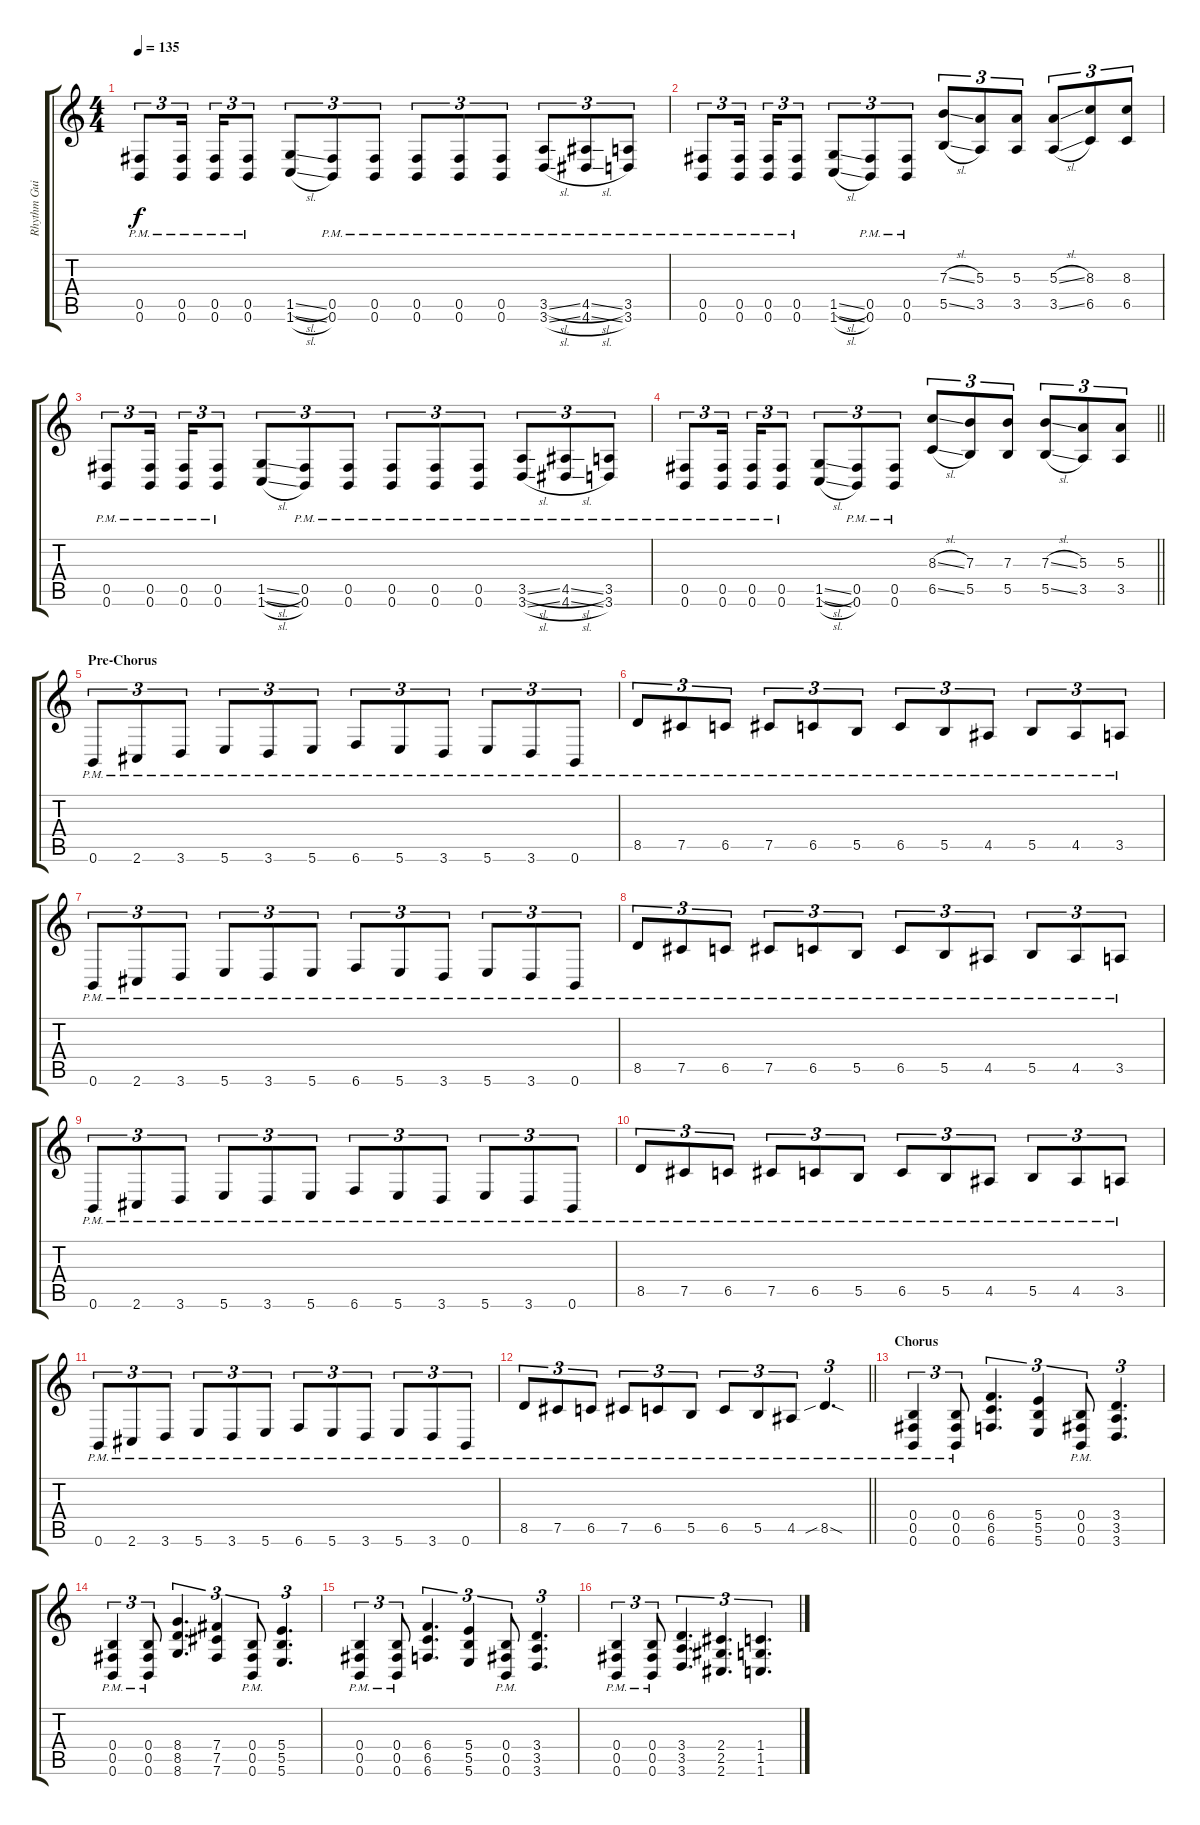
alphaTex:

\track ("Rhythm Guitar 2" "Rhythm Gui") {instrument distortionguitar}
\staff {score tabs}
\tuning (Db4 Ab3 E3 B2 Gb2 B1) {hide}
\ts (4 4)
\tempo 135
\clef g2
\ks c
(0.5{pm} 0.6{pm}).8{tu (3 2) dy f} (0.5{pm} 0.6{pm}).16{tu (3 2) beam splitsecondary} (0.5{pm} 0.6{pm}).16{tu (3 2)} (0.5{pm} 0.6{pm}).8{tu (3 2)} (1.5{sl} 1.6{sl}).8{tu (3 2)} (0.5{pm} 0.6{pm}).8{tu (3 2)} (0.5{pm} 0.6{pm}).8{tu (3 2)} (0.5{pm} 0.6{pm}).8{tu (3 2)} (0.5{pm} 0.6{pm}).8{tu (3 2)} (0.5{pm} 0.6{pm}).8{tu (3 2)} (3.5{sl pm} 3.6{sl pm}).8{tu (3 2)} (4.5{sl pm} 4.6{sl pm}).8{tu (3 2)} (3.5{pm} 3.6{pm}).8{tu (3 2)} |
(0.5{pm} 0.6{pm}).8{tu (3 2)} (0.5{pm} 0.6{pm}).16{tu (3 2) beam splitsecondary} (0.5{pm} 0.6{pm}).16{tu (3 2)} (0.5{pm} 0.6{pm}).8{tu (3 2)} (1.5{sl} 1.6{sl}).8{tu (3 2)} (0.5{pm} 0.6{pm}).8{tu (3 2)} (0.5{pm} 0.6{pm}).8{tu (3 2)} (7.3{sl} 5.5{sl}).8{tu (3 2)} (5.3 3.5).8{tu (3 2)} (5.3 3.5).8{tu (3 2)} (5.3{sl} 3.5{sl}).8{tu (3 2)} (8.3 6.5).8{tu (3 2)} (8.3 6.5).8{tu (3 2)} |
(0.5{pm} 0.6{pm}).8{tu (3 2)} (0.5{pm} 0.6{pm}).16{tu (3 2) beam splitsecondary} (0.5{pm} 0.6{pm}).16{tu (3 2)} (0.5{pm} 0.6{pm}).8{tu (3 2)} (1.5{sl} 1.6{sl}).8{tu (3 2)} (0.5{pm} 0.6{pm}).8{tu (3 2)} (0.5{pm} 0.6{pm}).8{tu (3 2)} (0.5{pm} 0.6{pm}).8{tu (3 2)} (0.5{pm} 0.6{pm}).8{tu (3 2)} (0.5{pm} 0.6{pm}).8{tu (3 2)} (3.5{sl pm} 3.6{sl pm}).8{tu (3 2)} (4.5{sl pm} 4.6{sl pm}).8{tu (3 2)} (3.5{pm} 3.6{pm}).8{tu (3 2)} |
\barLineRight lightlight
(0.5{pm} 0.6{pm}).8{tu (3 2)} (0.5{pm} 0.6{pm}).16{tu (3 2) beam splitsecondary} (0.5{pm} 0.6{pm}).16{tu (3 2)} (0.5{pm} 0.6{pm}).8{tu (3 2)} (1.5{sl} 1.6{sl}).8{tu (3 2)} (0.5{pm} 0.6{pm}).8{tu (3 2)} (0.5{pm} 0.6{pm}).8{tu (3 2)} (8.3{sl} 6.5{sl}).8{tu (3 2)} (7.3 5.5).8{tu (3 2)} (7.3 5.5).8{tu (3 2)} (7.3{sl} 5.5{sl}).8{tu (3 2)} (5.3 3.5).8{tu (3 2)} (5.3 3.5).8{tu (3 2)} |
\section ("" "Pre-Chorus")
0.6{pm}.8{tu (3 2)} 2.6{pm}.8{tu (3 2)} 3.6{pm}.8{tu (3 2)} 5.6{pm}.8{tu (3 2)} 3.6{pm}.8{tu (3 2)} 5.6{pm}.8{tu (3 2)} 6.6{pm}.8{tu (3 2)} 5.6{pm}.8{tu (3 2)} 3.6{pm}.8{tu (3 2)} 5.6{pm}.8{tu (3 2)} 3.6{pm}.8{tu (3 2)} 0.6{pm}.8{tu (3 2)} |
8.5{pm}.8{tu (3 2)} 7.5{pm}.8{tu (3 2)} 6.5{pm}.8{tu (3 2)} 7.5{pm}.8{tu (3 2)} 6.5{pm}.8{tu (3 2)} 5.5{pm}.8{tu (3 2)} 6.5{pm}.8{tu (3 2)} 5.5{pm}.8{tu (3 2)} 4.5{pm}.8{tu (3 2)} 5.5{pm}.8{tu (3 2)} 4.5{pm}.8{tu (3 2)} 3.5{pm}.8{tu (3 2)} |
0.6{pm}.8{tu (3 2)} 2.6{pm}.8{tu (3 2)} 3.6{pm}.8{tu (3 2)} 5.6{pm}.8{tu (3 2)} 3.6{pm}.8{tu (3 2)} 5.6{pm}.8{tu (3 2)} 6.6{pm}.8{tu (3 2)} 5.6{pm}.8{tu (3 2)} 3.6{pm}.8{tu (3 2)} 5.6{pm}.8{tu (3 2)} 3.6{pm}.8{tu (3 2)} 0.6{pm}.8{tu (3 2)} |
8.5{pm}.8{tu (3 2)} 7.5{pm}.8{tu (3 2)} 6.5{pm}.8{tu (3 2)} 7.5{pm}.8{tu (3 2)} 6.5{pm}.8{tu (3 2)} 5.5{pm}.8{tu (3 2)} 6.5{pm}.8{tu (3 2)} 5.5{pm}.8{tu (3 2)} 4.5{pm}.8{tu (3 2)} 5.5{pm}.8{tu (3 2)} 4.5{pm}.8{tu (3 2)} 3.5{pm}.8{tu (3 2)} |
0.6{pm}.8{tu (3 2)} 2.6{pm}.8{tu (3 2)} 3.6{pm}.8{tu (3 2)} 5.6{pm}.8{tu (3 2)} 3.6{pm}.8{tu (3 2)} 5.6{pm}.8{tu (3 2)} 6.6{pm}.8{tu (3 2)} 5.6{pm}.8{tu (3 2)} 3.6{pm}.8{tu (3 2)} 5.6{pm}.8{tu (3 2)} 3.6{pm}.8{tu (3 2)} 0.6{pm}.8{tu (3 2)} |
8.5{pm}.8{tu (3 2)} 7.5{pm}.8{tu (3 2)} 6.5{pm}.8{tu (3 2)} 7.5{pm}.8{tu (3 2)} 6.5{pm}.8{tu (3 2)} 5.5{pm}.8{tu (3 2)} 6.5{pm}.8{tu (3 2)} 5.5{pm}.8{tu (3 2)} 4.5{pm}.8{tu (3 2)} 5.5{pm}.8{tu (3 2)} 4.5{pm}.8{tu (3 2)} 3.5{pm}.8{tu (3 2)} |
0.6{pm}.8{tu (3 2)} 2.6{pm}.8{tu (3 2)} 3.6{pm}.8{tu (3 2)} 5.6{pm}.8{tu (3 2)} 3.6{pm}.8{tu (3 2)} 5.6{pm}.8{tu (3 2)} 6.6{pm}.8{tu (3 2)} 5.6{pm}.8{tu (3 2)} 3.6{pm}.8{tu (3 2)} 5.6{pm}.8{tu (3 2)} 3.6{pm}.8{tu (3 2)} 0.6{pm}.8{tu (3 2)} |
\barLineRight lightlight
8.5{pm}.8{tu (3 2)} 7.5{pm}.8{tu (3 2)} 6.5{pm}.8{tu (3 2)} 7.5{pm}.8{tu (3 2)} 6.5{pm}.8{tu (3 2)} 5.5{pm}.8{tu (3 2)} 6.5{pm}.8{tu (3 2)} 5.5{pm}.8{tu (3 2)} 4.5{pm}.8{tu (3 2)} 8.5{sib sod pm}.4{d tu (3 2)} |
\section ("" "Chorus")
(0.4{pm} 0.5{pm} 0.6{pm}).4{tu (3 2)} (0.4{pm} 0.5 0.6).8{tu (3 2)} (6.4 6.5 6.6).4{d tu (3 2)} (5.4 5.5 5.6).4{tu (3 2)} (0.4{pm} 0.5{pm} 0.6{pm}).8{tu (3 2)} (3.4 3.5 3.6).4{d tu (3 2)} |
(0.4{pm} 0.5{pm} 0.6{pm}).4{tu (3 2)} (0.4{pm} 0.5 0.6).8{tu (3 2)} (8.4 8.5 8.6).4{d tu (3 2)} (7.4 7.5 7.6).4{tu (3 2)} (0.4{pm} 0.5{pm} 0.6{pm}).8{tu (3 2)} (5.4 5.5 5.6).4{d tu (3 2)} |
(0.4{pm} 0.5{pm} 0.6{pm}).4{tu (3 2)} (0.4{pm} 0.5 0.6).8{tu (3 2)} (6.4 6.5 6.6).4{d tu (3 2)} (5.4 5.5 5.6).4{tu (3 2)} (0.4{pm} 0.5{pm} 0.6{pm}).8{tu (3 2)} (3.4 3.5 3.6).4{d tu (3 2)} |
(0.4{pm} 0.5{pm} 0.6{pm}).4{tu (3 2)} (0.4{pm} 0.5 0.6).8{tu (3 2)} (3.4 3.5 3.6).4{d tu (3 2)} (2.4 2.5 2.6).4{d tu (3 2)} (1.4 1.5 1.6).4{d tu (3 2)}
